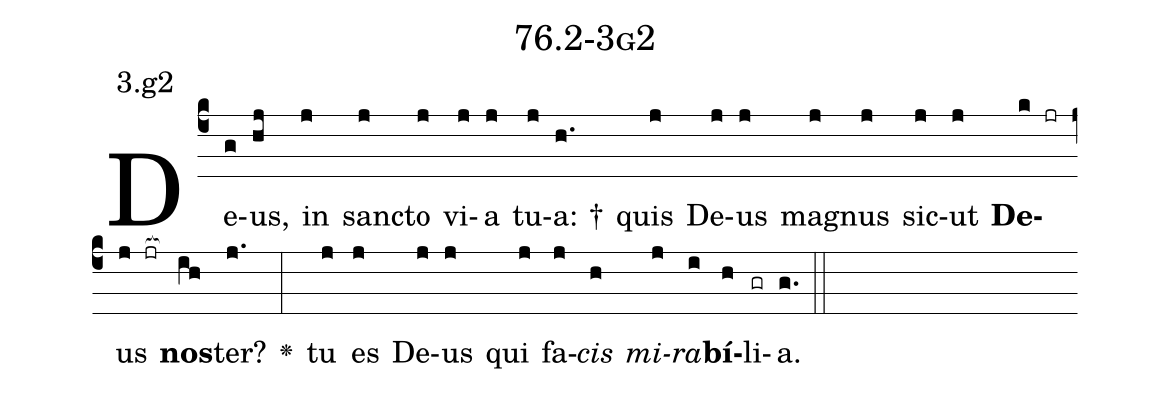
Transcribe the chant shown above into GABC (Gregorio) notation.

name: 76.2-3g2;
annotation: 3.g2;
%%
(c4)De(g)us,(hj) in(j) sanc(j)to(j) vi(j)a(j) tu(j)a: †(h.) quis(j) De(j)us(j) ma(j)gnus(j) sic(j)ut(j) <b>De</b>(k jr)us(j jr[ocb:1{]) <b>nos</b>(ih[ocb:0}])ter?(j.) <v>\greheightstar</v>(:) tu(j) es(j) De(j)us(j) qui(j) fa(j)<i>cis</i>(h) <i>mi</i>(j)<i>ra</i>(i)<b>bí</b>(h)li(gr)a.(g.) (::)


%E(j) u(h) o(j) u(i) a(h) e.(g.) (::)
